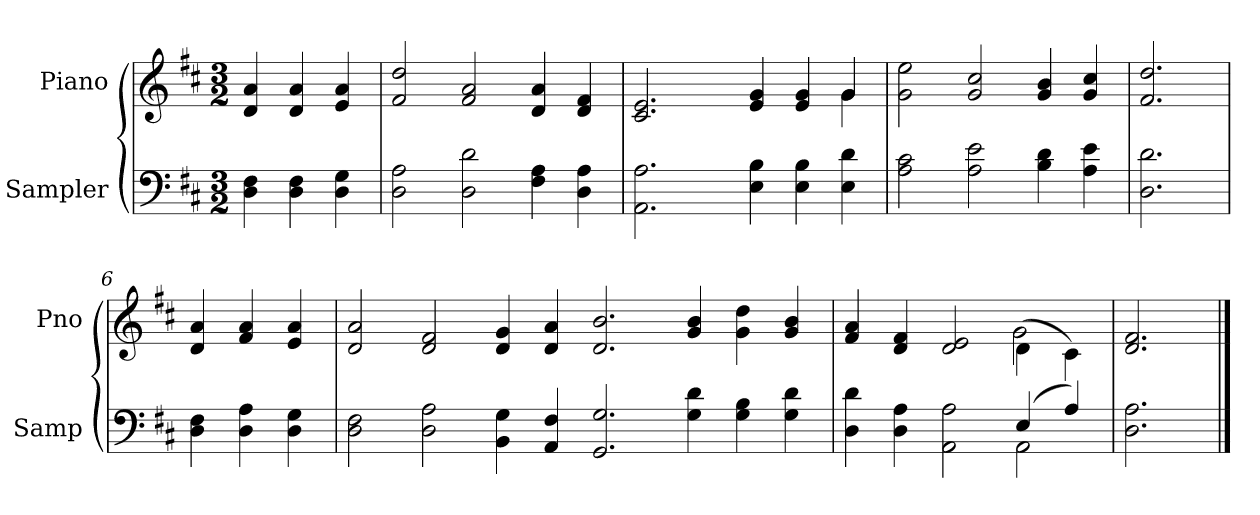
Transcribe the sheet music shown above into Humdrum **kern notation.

**kern	**kern
*part2	*part1
*staff2	*staff1
*I"Sampler	*I"Piano
*I'Samp	*I'Pno
*clefF4	*clefG2
*k[f#c#]	*k[f#c#]
*D:	*D:
*M3/2	*M3/2
=1	=1
4D 4F#	4d 4a
4D 4F#	4d 4a
4D 4G	4e 4a
=2	=2
2D 2A	2f# 2dd
2D 2d	2f# 2a
4F# 4A	4d 4a
4D 4A	4d 4f#
=3	=3
*	*^
2.AA 2.A	2.c# 2.e	4ryy
*	*v	*v
4E 4B	4e 4g
4E 4B	4e 4g
*	*^
4E 4d	4g/	4g
*	*v	*v
=4	=4
2A 2c#	2g 2ee
2A 2e	2g 2cc#
4B 4d	4g 4b
4A 4e	4g 4cc#
=5	=5
2.D 2.d	2.f# 2.dd
=6	=6
4D 4F#	4d 4a
4D 4A	4f# 4a
4D 4G	4e 4a
=7	=7
2D 2F#	2d 2a
2D 2A	2d 2f#
4BB 4G	4d 4g
4AA 4F#	4d 4a
2.GG 2.G	2.d 2.b
4G 4d	4g 4b
4G 4B	4g 4dd
4G 4d	4g 4b
=8	=8
*^	*^
4D 4d	1ryy	4f# 4a	1ryy
4D 4A	.	4d 4f#	.
2AA 2A	.	2d 2e	.
(4E/	2AA	(4d\	2g
4A/)	.	4c#\)	.
*v	*v	*	*
*	*v	*v
=9	=9
2.D 2.A	2.d 2.f#
==	==
*-	*-
